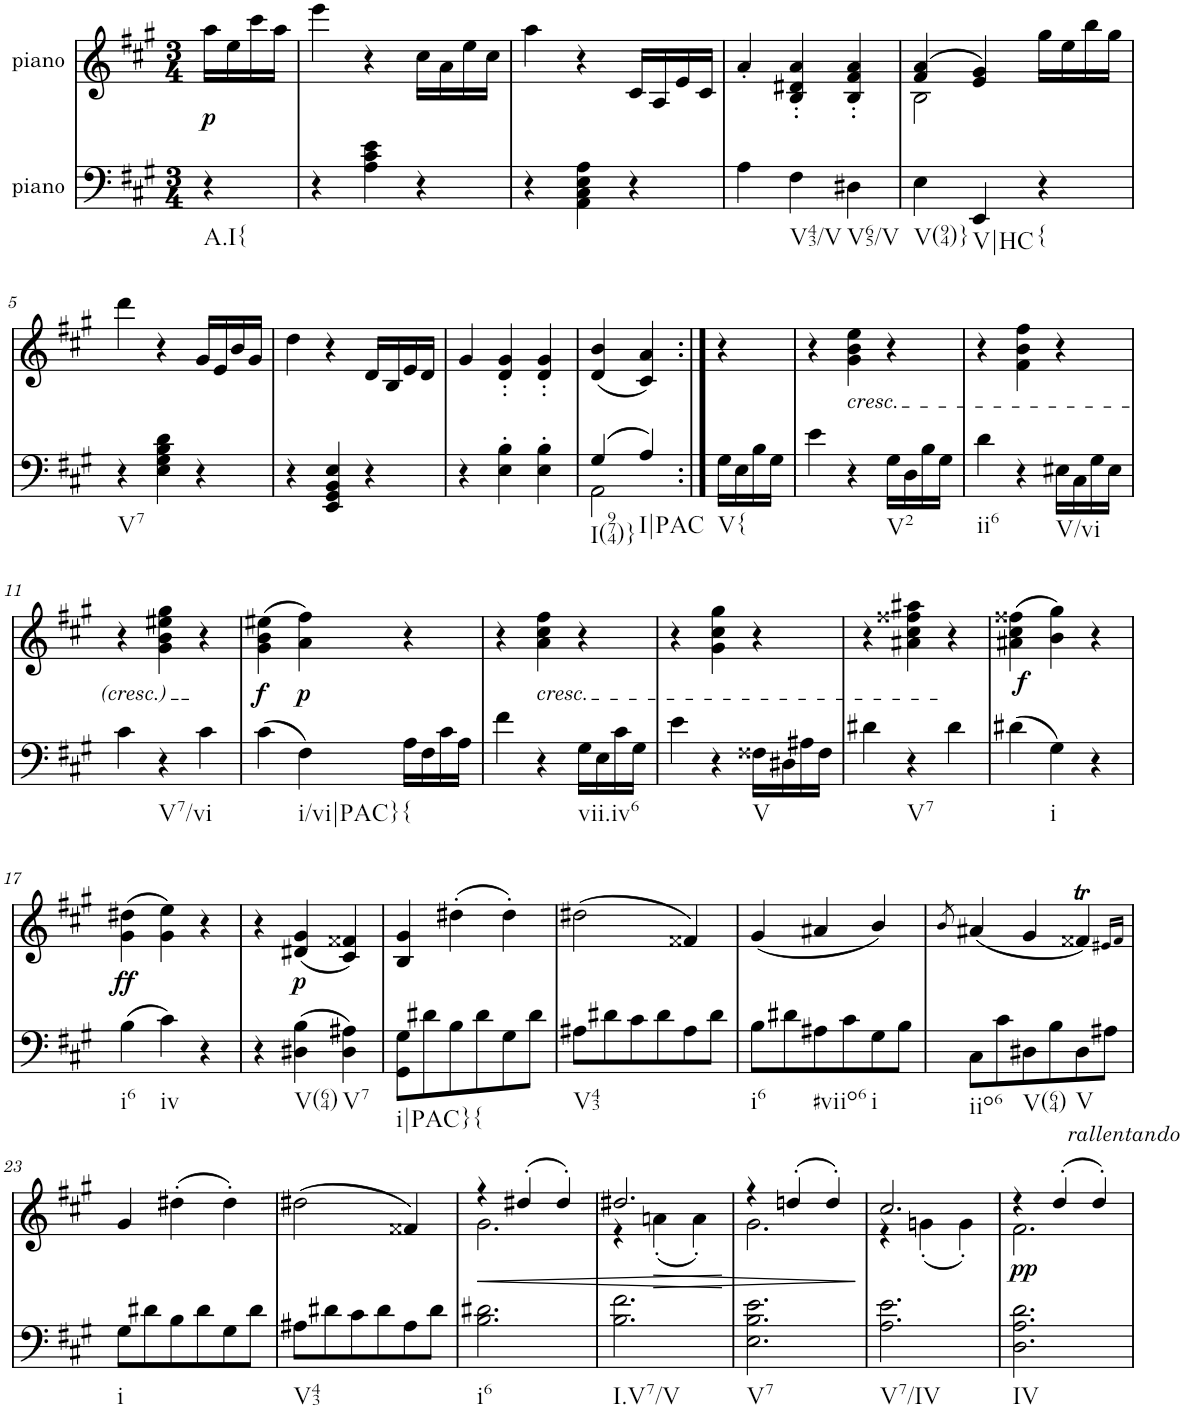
**kern	**harte	**kern	**dynam
*part2	*part2	*part1	*part1
*staff2	*	*staff1	*staff1
*I"piano	*	*I"piano	*
*I'Pno	*	*I'Pno	*
*clefF4	*	*clefG2	*
*k[f#c#g#]	*	*k[f#c#g#]	*
*A:	*	*A:	*
*M3/4	*	*M3/4	*
=	=	=	=
!	!	!	!LO:DY:b
4r	.	16aa\LL	p
.	.	16ee\	.
.	.	16ccc#\	.
.	.	16aa\JJ	.
=1	=1	=1	=1
4r	.	4eee\	.
4A\ 4c#\ 4e\	.	4r	.
4r	.	16cc#\LL	.
.	.	16a\	.
.	.	16ee\	.
.	.	16cc#\JJ	.
=2	=2	=2	=2
4r	.	4aa\	.
4AA\ 4C#\ 4E\ 4A\	.	4r	.
4r	.	16c#/LL	.
.	.	16A/	.
.	.	16e/	.
.	.	16c#/JJ	.
=3	=3	=3	=3
4A\	.	4a'/	.
4F#\	.	4B/' 4d#X/' 4a/'	.
4D#X\	.	4B/' 4f#/' 4a/'	.
=4	=4	=4	=4
*	*	*^	*
4E\	.	(4f#/ 4a/	2B\	.
4EE/	.	4e/ 4g#/)	.	.
!	!LO:H:kt={	!	!	!
4r	N	16gg#\LL	4ryy	.
.	.	16ee\	.	.
.	.	16bb\	.	.
.	.	16gg#\JJ	.	.
*	*	*v	*v	*
!!LO:LB:g=z
=5	=5	=5	=5
4r	.	4ddd\	.
4E\ 4G#\ 4B\ 4d\	.	4r	.
4r	.	16g#/LL	.
.	.	16e/	.
.	.	16b/	.
.	.	16g#/JJ	.
=6	=6	=6	=6
4r	.	4dd\	.
4EE/ 4GG#/ 4BB/ 4E/	.	4r	.
4r	.	16d/LL	.
.	.	16B/	.
.	.	16e/	.
.	.	16d/JJ	.
=7	=7	=7	=7
4r	.	4g#/	.
4E\' 4B\'	.	4d/' 4g#/'	.
4E\' 4B\'	.	4d/' 4g#/'	.
=8	=8	=8	=8
*^	*	*	*
(4G#/	2AA\	.	(4d/ 4b/	.
4A/)	.	.	4c#/ 4a/)	.
*v	*v	*	*	*
=8X1:|!	=8X1:|!	=8X1:|!	=8X1:|!
16G#\LL	.	4r	.
16E\	.	.	.
16B\	.	.	.
16G#\JJ	.	.	.
=9	=9	=9	=9
4e\	.	4r	.
!	!	!LO:TX:b:i:t=cresc.	!
4r	.	4g#\ 4b\ 4ee\	.
16G#\LL	.	4r	.
16D\	.	.	.
16B\	.	.	.
16G#\JJ	.	.	.
=10	=10	=10	=10
4d\	.	4r	.
4r	.	4f#\ 4b\ 4ff#\	.
16E#X\LL	.	4r	.
16C#\	.	.	.
16G#\	.	.	.
16E#\JJ	.	.	.
!!LO:LB:g=z
=11	=11	=11	=11
4c#\	.	4r	.
4r	.	4g#\ 4b\ 4ee#X\ 4gg#\	.
4c#\	.	4r	.
=12	=12	=12	=12
!	!	!	!LO:DY:b
(4c#\	.	(4g#\ 4b\ 4ee#X\	f
!	!	!	!LO:DY:b
4F#\)	.	4a\ 4ff#\)	p
!	!LO:H:kt={	!	!
16A\LL	N	4r	.
16F#\	.	.	.
16c#\	.	.	.
16A\JJ	.	.	.
=13	=13	=13	=13
4f#\	.	4r	.
!	!	!LO:TX:b:i:t=cresc.	!
4r	.	4a\ 4cc#\ 4ff#\	.
16G#\LL	.	4r	.
16E\	.	.	.
16c#\	.	.	.
16G#\JJ	.	.	.
=14	=14	=14	=14
4e\	.	4r	.
4r	.	4g#\ 4cc#\ 4gg#\	.
16F##X\LL	.	4r	.
16D#X\	.	.	.
16A#X\	.	.	.
16F##\JJ	.	.	.
=15	=15	=15	=15
4d#X\	.	4r	.
4r	.	4a#X\ 4cc#\ 4ff##X\ 4aa#X\	.
4d#\	.	4r	.
=16	=16	=16	=16
!	!	!	!LO:DY:b
(4d#X\	.	(4a#X\ 4cc#\ 4ff##X\	f
4G#\)	.	4b\ 4gg#\)	.
4r	.	4r	.
!!LO:LB:g=z
=17	=17	=17	=17
!	!	!	!LO:DY:b
(4B\	.	(4g#\ 4dd#X\	ff
4c#\)	.	4g#\ 4ee\)	.
4r	.	4r	.
=18	=18	=18	=18
4r	.	4r	.
!	!	!	!LO:DY:b
(4D#X\ 4B\	.	(4d#X/ 4g#/	p
4D#\ 4A#X\)	.	4c#/ 4f##X/)	.
=19	=19	=19	=19
8GG#\ 8G#\L	.	4B/ 4g#/	.
8d#X\	.	.	.
8B\	.	(4dd#X'\	.
8d#\	.	.	.
8G#\	.	4dd#'\)	.
8d#\J	.	.	.
=20	=20	=20	=20
8A#X\L	.	(2dd#X\	.
8d#X\	.	.	.
8c#\	.	.	.
8d#\	.	.	.
8A#\	.	4f##X/)	.
8d#\J	.	.	.
=21	=21	=21	=21
8B\L	.	(4g#/	.
8d#X\	.	.	.
8A#X\	.	4a#X/	.
8c#\	.	.	.
8G#\	.	4b/)	.
8B\J	.	.	.
=22	=22	=22	=22
.	.	8qb/	.
8C#\L	.	(4a#X/	.
8c#\	.	.	.
8D#X\	.	4g#/	.
8B\	.	.	.
8D#\	.	4f##Xt/)	.
8A#X\J	.	.	.
.	.	16qe#X/LL	.
.	.	16qf##/JJ	.
!!LO:LB:g=z
=23	=23	=23	=23
8G#\L	.	4g#/	.
8d#X\	.	.	.
8B\	.	(4dd#X'\	.
8d#\	.	.	.
8G#\	.	4dd#'\)	.
8d#\J	.	.	.
=24	=24	=24	=24
8A#X\L	.	(2dd#X\	.
8d#X\	.	.	.
8c#\	.	.	.
8d#\	.	.	.
8A#\	.	4f##X/)	.
8d#\J	.	.	.
=25	=25	=25	=25
!	!	!	!LO:HP:b
*	*	*^	*
2.B\ 2.d#X\	.	4r	2.g#\	<
.	.	(4dd#X'/	.	.
.	.	4dd#'/)	.	.
=26	=26	=26	=26	=26
2.B\ 2.f#\	.	2.dd#X/	4r	.
!	!	!	!	!LO:HP:b
.	.	.	(4an'\	>
.	.	.	4a'\)	.
*	*	*v	*v	*
.	.	.	[
=27	=27	=27	=27
*	*	*^	*
2.E\ 2.B\ 2.e\	.	4r	2.g#\	.
.	.	(4ddn'/	.	.
.	.	4dd'/)	.	.
*	*	*v	*v	*
.	.	.	]
=28	=28	=28	=28
*	*	*^	*
2.A\ 2.e\	.	2.cc#/	4r	.
.	.	.	(4gn'\	.
.	.	.	4g'\)	.
=29	=29	=29	=29	=29
!	!	!	!	!LO:DY:b
2.D\ 2.A\ 2.d\	.	4r	2.f#\	pp
.	.	(4dd'/	.	.
!	!	!	!	!LO:DY:a
.	.	4dd'/)	.	other-dynamics
*	*	*v	*v	*
=	=	=	=
*-	*-	*-	*-
